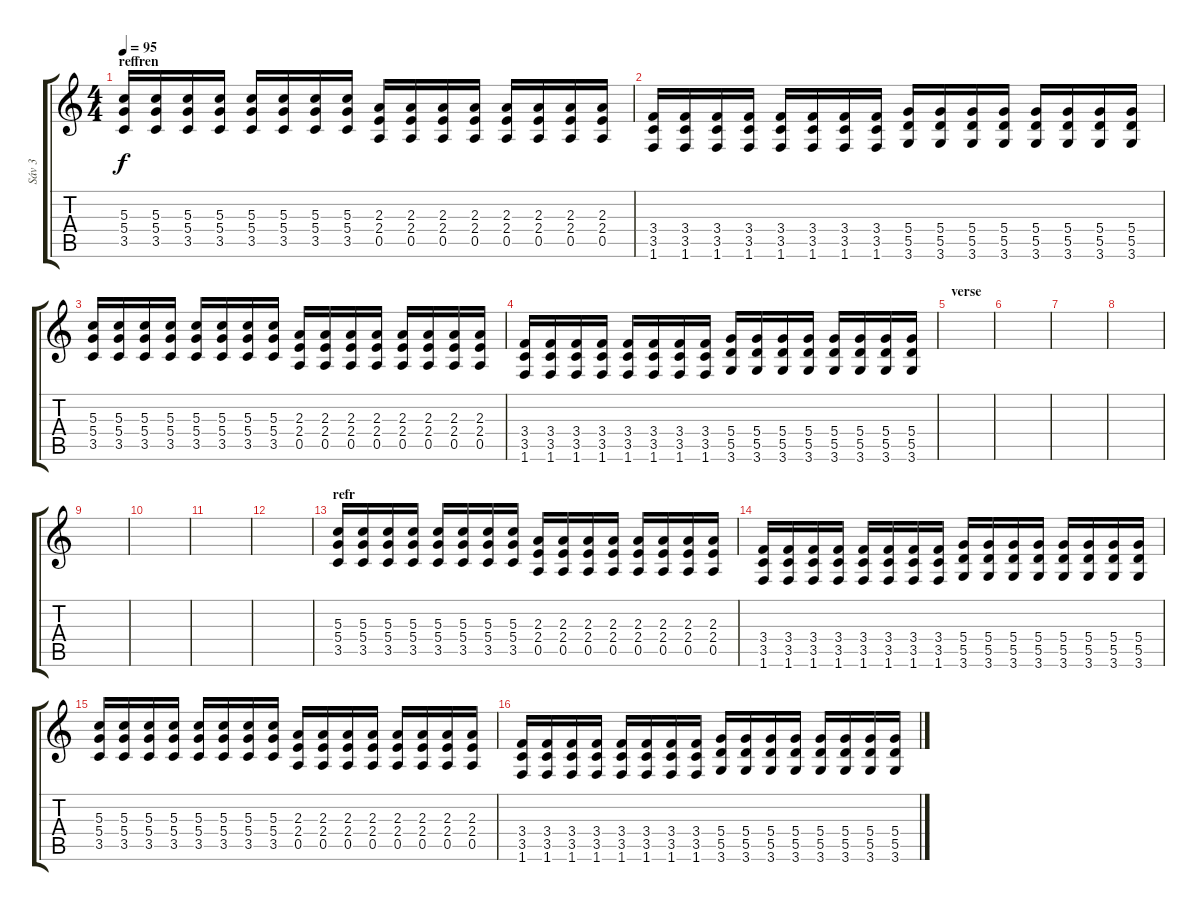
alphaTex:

\track ("Sáv 3" "Sáv 3") {instrument distortionguitar}
\staff {score tabs}
\tuning (E4 B3 G3 D3 A2 E2) {hide}
\ts (4 4)
\section ("" "reffren")
\tempo 95
\clef g2
\ks c
(5.3 5.4 3.5).16{dy f} (5.3 5.4 3.5).16 (5.3 5.4 3.5).16 (5.3 5.4 3.5).16 (5.3 5.4 3.5).16 (5.3 5.4 3.5).16 (5.3 5.4 3.5).16 (5.3 5.4 3.5).16 (2.3 2.4 0.5).16 (2.3 2.4 0.5).16 (2.3 2.4 0.5).16 (2.3 2.4 0.5).16 (2.3 2.4 0.5).16 (2.3 2.4 0.5).16 (2.3 2.4 0.5).16 (2.3 2.4 0.5).16 |
(3.4 3.5 1.6).16 (3.4 3.5 1.6).16 (3.4 3.5 1.6).16 (3.4 3.5 1.6).16 (3.4 3.5 1.6).16 (3.4 3.5 1.6).16 (3.4 3.5 1.6).16 (3.4 3.5 1.6).16 (5.4 5.5 3.6).16 (5.4 5.5 3.6).16 (5.4 5.5 3.6).16 (5.4 5.5 3.6).16 (5.4 5.5 3.6).16 (5.4 5.5 3.6).16 (5.4 5.5 3.6).16 (5.4 5.5 3.6).16 |
(5.3 5.4 3.5).16 (5.3 5.4 3.5).16 (5.3 5.4 3.5).16 (5.3 5.4 3.5).16 (5.3 5.4 3.5).16 (5.3 5.4 3.5).16 (5.3 5.4 3.5).16 (5.3 5.4 3.5).16 (2.3 2.4 0.5).16 (2.3 2.4 0.5).16 (2.3 2.4 0.5).16 (2.3 2.4 0.5).16 (2.3 2.4 0.5).16 (2.3 2.4 0.5).16 (2.3 2.4 0.5).16 (2.3 2.4 0.5).16 |
(3.4 3.5 1.6).16 (3.4 3.5 1.6).16 (3.4 3.5 1.6).16 (3.4 3.5 1.6).16 (3.4 3.5 1.6).16 (3.4 3.5 1.6).16 (3.4 3.5 1.6).16 (3.4 3.5 1.6).16 (5.4 5.5 3.6).16 (5.4 5.5 3.6).16 (5.4 5.5 3.6).16 (5.4 5.5 3.6).16 (5.4 5.5 3.6).16 (5.4 5.5 3.6).16 (5.4 5.5 3.6).16 (5.4 5.5 3.6).16 |
\section ("" "verse")
|
|
|
|
|
|
|
|
\section ("" "refr")
(5.3 5.4 3.5).16 (5.3 5.4 3.5).16 (5.3 5.4 3.5).16 (5.3 5.4 3.5).16 (5.3 5.4 3.5).16 (5.3 5.4 3.5).16 (5.3 5.4 3.5).16 (5.3 5.4 3.5).16 (2.3 2.4 0.5).16 (2.3 2.4 0.5).16 (2.3 2.4 0.5).16 (2.3 2.4 0.5).16 (2.3 2.4 0.5).16 (2.3 2.4 0.5).16 (2.3 2.4 0.5).16 (2.3 2.4 0.5).16 |
(3.4 3.5 1.6).16 (3.4 3.5 1.6).16 (3.4 3.5 1.6).16 (3.4 3.5 1.6).16 (3.4 3.5 1.6).16 (3.4 3.5 1.6).16 (3.4 3.5 1.6).16 (3.4 3.5 1.6).16 (5.4 5.5 3.6).16 (5.4 5.5 3.6).16 (5.4 5.5 3.6).16 (5.4 5.5 3.6).16 (5.4 5.5 3.6).16 (5.4 5.5 3.6).16 (5.4 5.5 3.6).16 (5.4 5.5 3.6).16 |
(5.3 5.4 3.5).16 (5.3 5.4 3.5).16 (5.3 5.4 3.5).16 (5.3 5.4 3.5).16 (5.3 5.4 3.5).16 (5.3 5.4 3.5).16 (5.3 5.4 3.5).16 (5.3 5.4 3.5).16 (2.3 2.4 0.5).16 (2.3 2.4 0.5).16 (2.3 2.4 0.5).16 (2.3 2.4 0.5).16 (2.3 2.4 0.5).16 (2.3 2.4 0.5).16 (2.3 2.4 0.5).16 (2.3 2.4 0.5).16 |
(3.4 3.5 1.6).16 (3.4 3.5 1.6).16 (3.4 3.5 1.6).16 (3.4 3.5 1.6).16 (3.4 3.5 1.6).16 (3.4 3.5 1.6).16 (3.4 3.5 1.6).16 (3.4 3.5 1.6).16 (5.4 5.5 3.6).16 (5.4 5.5 3.6).16 (5.4 5.5 3.6).16 (5.4 5.5 3.6).16 (5.4 5.5 3.6).16 (5.4 5.5 3.6).16 (5.4 5.5 3.6).16 (5.4 5.5 3.6).16
